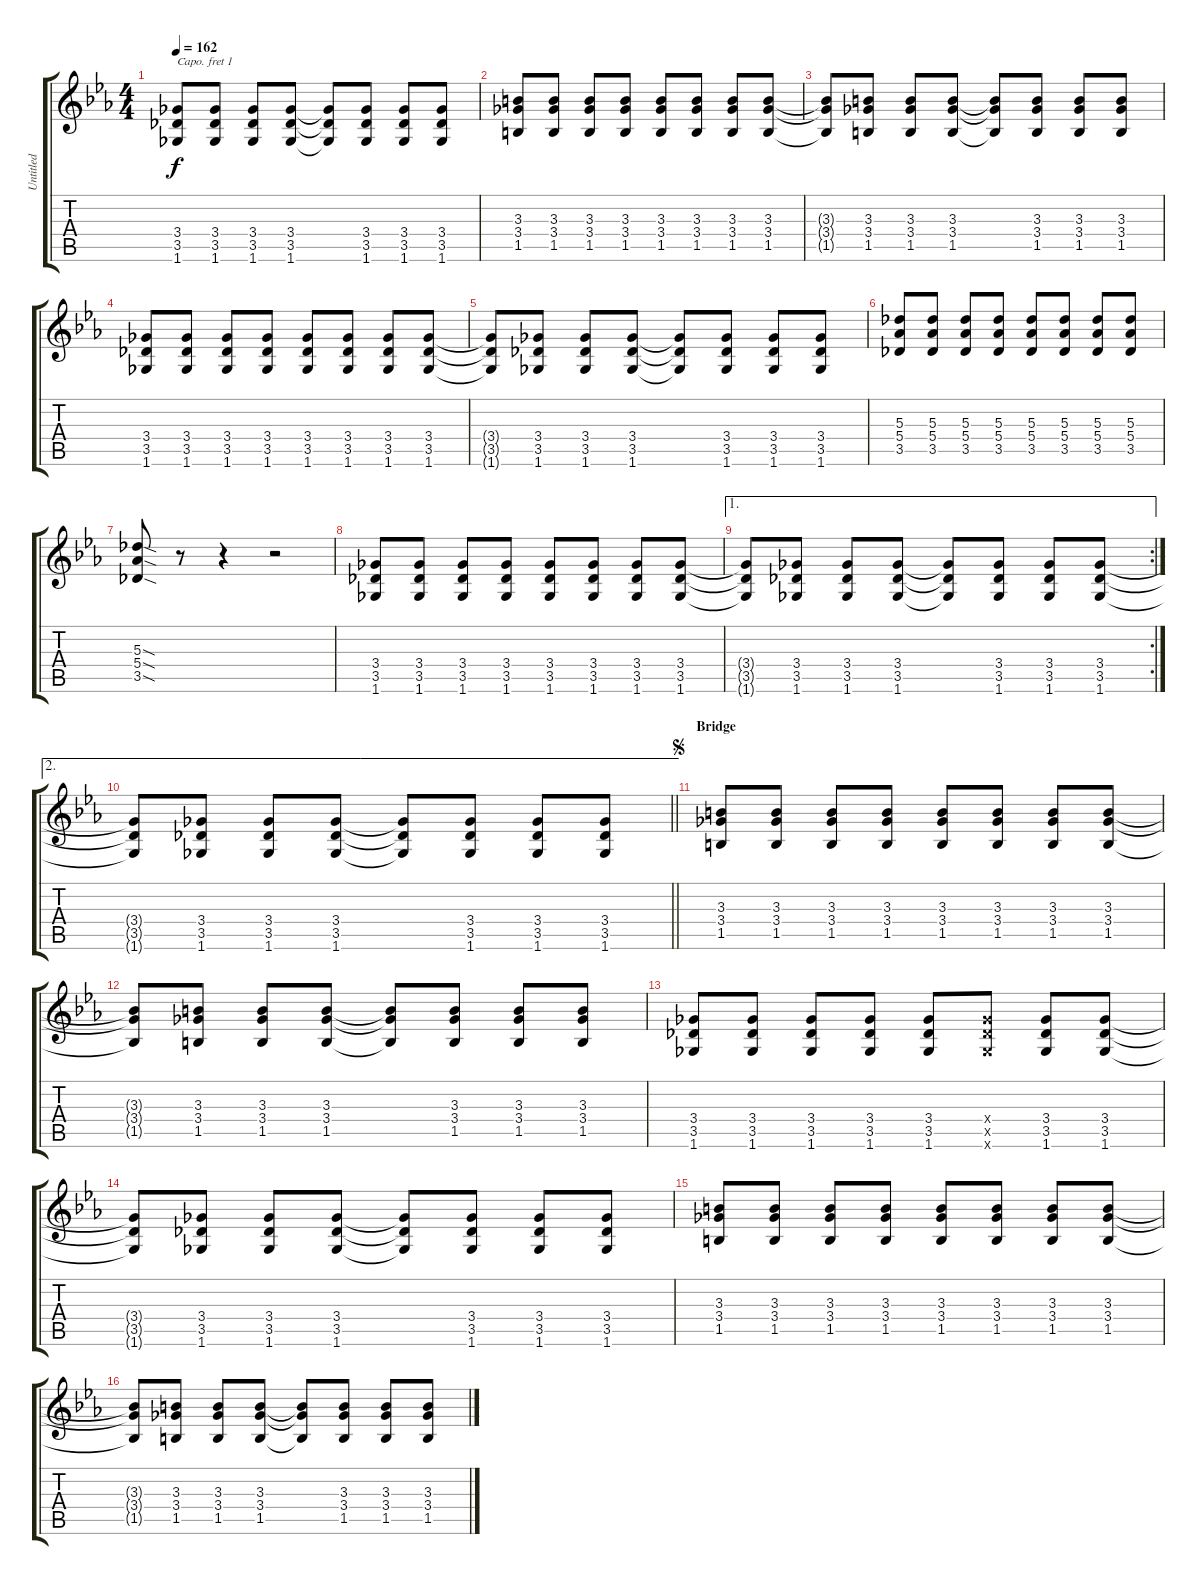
\track ("Untitled" "Untitled") {instrument overdrivenguitar}
\staff {score tabs}
\capo 1
\tuning (E4 B3 G3 D3 A2 E2) {hide}
\ts (4 4)
\tempo 162
\clef g2
\ks eb
(3.4{t} 3.5{t} 1.6{t}).8{dy f} (3.4 3.5 1.6).8 (3.4 3.5 1.6).8 (3.4 3.5 1.6).8 (3.4{t} 3.5{t} 1.6{t}).8 (3.4 3.5 1.6).8 (3.4 3.5 1.6).8 (3.4 3.5 1.6).8 |
(3.3 3.4 1.5).8 (3.3 3.4 1.5).8 (3.3 3.4 1.5).8 (3.3 3.4 1.5).8 (3.3 3.4 1.5).8 (3.3 3.4 1.5).8 (3.3 3.4 1.5).8 (3.3 3.4 1.5).8 |
(3.3{t} 3.4{t} 1.5{t}).8 (3.3 3.4 1.5).8 (3.3 3.4 1.5).8 (3.3 3.4 1.5).8 (3.3{t} 3.4{t} 1.5{t}).8 (3.3 3.4 1.5).8 (3.3 3.4 1.5).8 (3.3 3.4 1.5).8 |
(3.4 3.5 1.6).8 (3.4 3.5 1.6).8 (3.4 3.5 1.6).8 (3.4 3.5 1.6).8 (3.4 3.5 1.6).8 (3.4 3.5 1.6).8 (3.4 3.5 1.6).8 (3.4 3.5 1.6).8 |
(3.4{t} 3.5{t} 1.6{t}).8 (3.4 3.5 1.6).8 (3.4 3.5 1.6).8 (3.4 3.5 1.6).8 (3.4{t} 3.5{t} 1.6{t}).8 (3.4 3.5 1.6).8 (3.4 3.5 1.6).8 (3.4 3.5 1.6).8 |
(5.3 5.4 3.5).8 (5.3 5.4 3.5).8 (5.3 5.4 3.5).8 (5.3 5.4 3.5).8 (5.3 5.4 3.5).8 (5.3 5.4 3.5).8 (5.3 5.4 3.5).8 (5.3 5.4 3.5).8 |
(5.3{sod} 5.4{sod} 3.5{sod}).8 r.8 r.4 r.2 |
(3.4 3.5 1.6).8 (3.4 3.5 1.6).8 (3.4 3.5 1.6).8 (3.4 3.5 1.6).8 (3.4 3.5 1.6).8 (3.4 3.5 1.6).8 (3.4 3.5 1.6).8 (3.4 3.5 1.6).8 |
\ae 1
\rc 2
(3.4{t} 3.5{t} 1.6{t}).8 (3.4 3.5 1.6).8 (3.4 3.5 1.6).8 (3.4 3.5 1.6).8 (3.4{t} 3.5{t} 1.6{t}).8 (3.4 3.5 1.6).8 (3.4 3.5 1.6).8 (3.4 3.5 1.6).8 |
\ae 2
\barLineRight lightlight
(3.4{t} 3.5{t} 1.6{t}).8 (3.4 3.5 1.6).8 (3.4 3.5 1.6).8 (3.4 3.5 1.6).8 (3.4{t} 3.5{t} 1.6{t}).8 (3.4 3.5 1.6).8 (3.4 3.5 1.6).8 (3.4 3.5 1.6).8 |
\section ("" "Bridge")
\jump segno
(3.3 3.4 1.5).8 (3.3 3.4 1.5).8 (3.3 3.4 1.5).8 (3.3 3.4 1.5).8 (3.3 3.4 1.5).8 (3.3 3.4 1.5).8 (3.3 3.4 1.5).8 (3.3 3.4 1.5).8 |
(3.3{t} 3.4{t} 1.5{t}).8 (3.3 3.4 1.5).8 (3.3 3.4 1.5).8 (3.3 3.4 1.5).8 (3.3{t} 3.4{t} 1.5{t}).8 (3.3 3.4 1.5).8 (3.3 3.4 1.5).8 (3.3 3.4 1.5).8 |
(3.4 3.5 1.6).8 (3.4 3.5 1.6).8 (3.4 3.5 1.6).8 (3.4 3.5 1.6).8 (3.4 3.5 1.6).8 (3.4{x} 3.5{x} 1.6{x}).8 (3.4 3.5 1.6).8 (3.4 3.5 1.6).8 |
(3.4{t} 3.5{t} 1.6{t}).8 (3.4 3.5 1.6).8 (3.4 3.5 1.6).8 (3.4 3.5 1.6).8 (3.4{t} 3.5{t} 1.6{t}).8 (3.4 3.5 1.6).8 (3.4 3.5 1.6).8 (3.4 3.5 1.6).8 |
(3.3 3.4 1.5).8 (3.3 3.4 1.5).8 (3.3 3.4 1.5).8 (3.3 3.4 1.5).8 (3.3 3.4 1.5).8 (3.3 3.4 1.5).8 (3.3 3.4 1.5).8 (3.3 3.4 1.5).8 |
(3.3{t} 3.4{t} 1.5{t}).8 (3.3 3.4 1.5).8 (3.3 3.4 1.5).8 (3.3 3.4 1.5).8 (3.3{t} 3.4{t} 1.5{t}).8 (3.3 3.4 1.5).8 (3.3 3.4 1.5).8 (3.3 3.4 1.5).8
